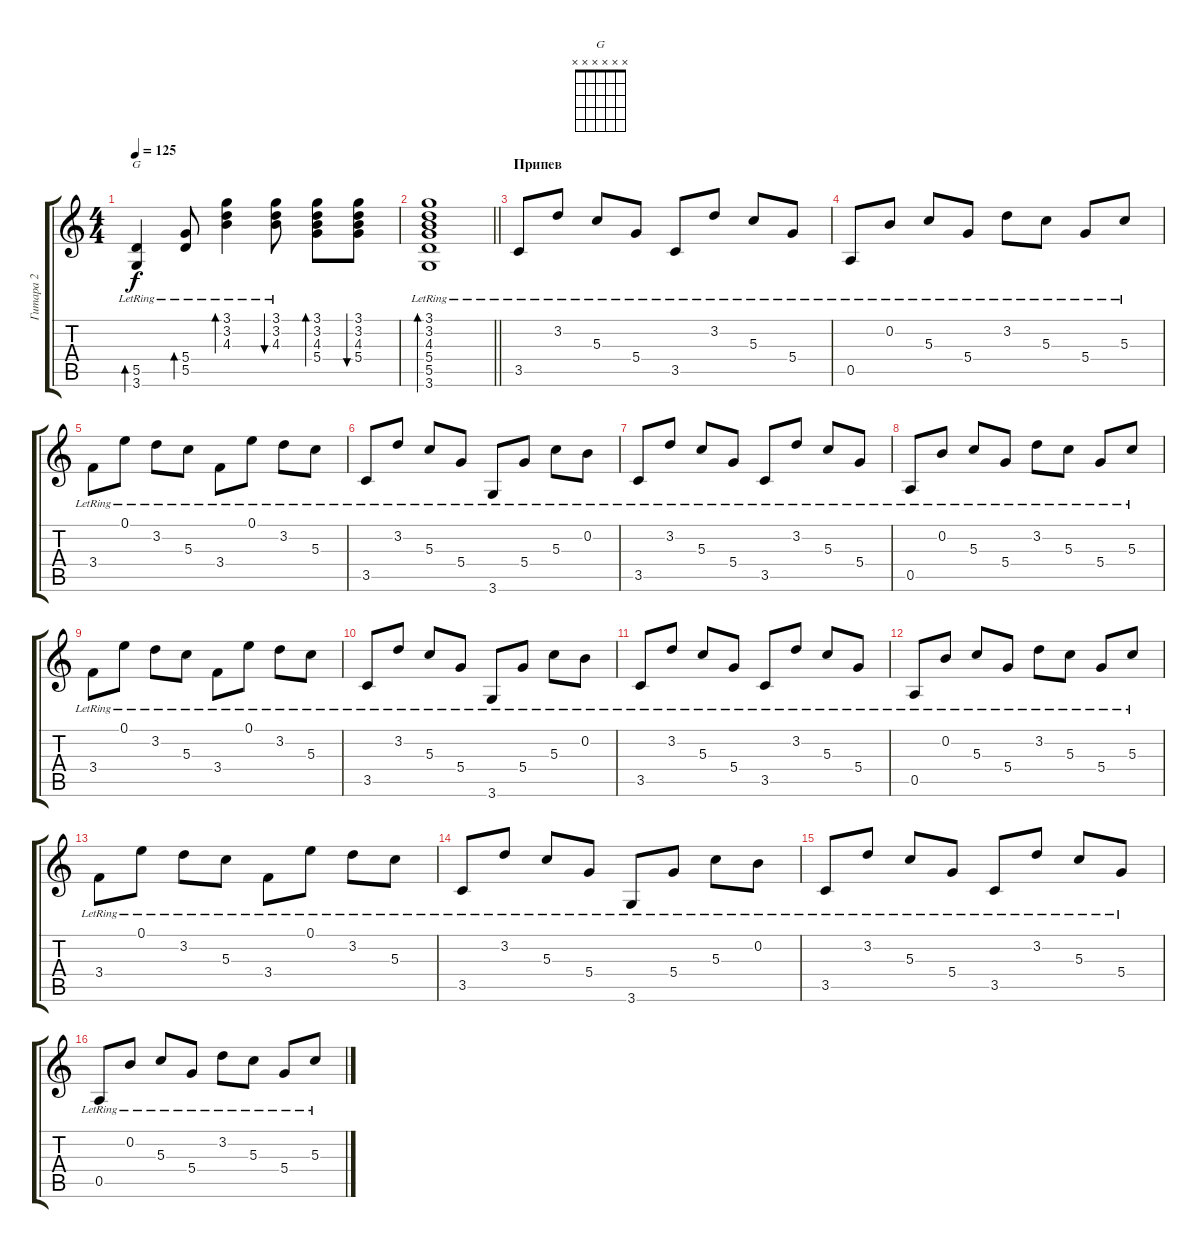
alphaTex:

\track ("Гитара 2" "Гитара 2") {instrument acousticguitarnylon}
\staff {score tabs}
\tuning (E4 B3 G3 D3 A2 E2) {hide}
\chord ("G" x x x x x x)
\ts (4 4)
\tempo 125
\clef g2
\ks c
(5.5{lr} 3.6{lr}).4{bd 60 ch "G" dy f} (5.4{lr} 5.5{lr}).8{bd 60} (3.1{lr} 3.2{lr} 4.3{lr}).4{bd 60} (3.1{lr} 3.2{lr} 4.3{lr}).8{bu 60} (3.1 3.2 4.3 5.4).8{bd 60} (3.1 3.2 4.3 5.4).8{bu 60} |
\barLineRight lightlight
(3.1 3.2 4.3 5.4 5.5{lr} 3.6{lr}).1{bd 60} |
\section ("" "Припев")
3.5{lr}.8{volume 13} 3.2{lr}.8 5.3{lr}.8 5.4{lr}.8 3.5{lr}.8 3.2{lr}.8 5.3{lr}.8 5.4{lr}.8 |
0.5{lr}.8 0.2{lr}.8 5.3{lr}.8 5.4{lr}.8 3.2{lr}.8 5.3{lr}.8 5.4{lr}.8 5.3{lr}.8 |
3.4{lr}.8 0.1{lr}.8 3.2{lr}.8 5.3{lr}.8 3.4{lr}.8 0.1{lr}.8 3.2{lr}.8 5.3{lr}.8 |
3.5{lr}.8 3.2{lr}.8 5.3{lr}.8 5.4{lr}.8 3.6{lr}.8 5.4{lr}.8 5.3{lr}.8 0.2{lr}.8 |
3.5{lr}.8 3.2{lr}.8 5.3{lr}.8 5.4{lr}.8 3.5{lr}.8 3.2{lr}.8 5.3{lr}.8 5.4{lr}.8 |
0.5{lr}.8 0.2{lr}.8 5.3{lr}.8 5.4{lr}.8 3.2{lr}.8 5.3{lr}.8 5.4{lr}.8 5.3{lr}.8 |
3.4{lr}.8 0.1{lr}.8 3.2{lr}.8 5.3{lr}.8 3.4{lr}.8 0.1{lr}.8 3.2{lr}.8 5.3{lr}.8 |
3.5{lr}.8 3.2{lr}.8 5.3{lr}.8 5.4{lr}.8 3.6{lr}.8 5.4{lr}.8 5.3{lr}.8 0.2{lr}.8 |
3.5{lr}.8 3.2{lr}.8 5.3{lr}.8 5.4{lr}.8 3.5{lr}.8 3.2{lr}.8 5.3{lr}.8 5.4{lr}.8 |
0.5{lr}.8 0.2{lr}.8 5.3{lr}.8 5.4{lr}.8 3.2{lr}.8 5.3{lr}.8 5.4{lr}.8 5.3{lr}.8 |
3.4{lr}.8 0.1{lr}.8 3.2{lr}.8 5.3{lr}.8 3.4{lr}.8 0.1{lr}.8 3.2{lr}.8 5.3{lr}.8 |
3.5{lr}.8 3.2{lr}.8 5.3{lr}.8 5.4{lr}.8 3.6{lr}.8 5.4{lr}.8 5.3{lr}.8 0.2{lr}.8 |
3.5{lr}.8 3.2{lr}.8 5.3{lr}.8 5.4{lr}.8 3.5{lr}.8 3.2{lr}.8 5.3{lr}.8 5.4{lr}.8 |
0.5{lr}.8 0.2{lr}.8 5.3{lr}.8 5.4{lr}.8 3.2{lr}.8 5.3{lr}.8 5.4{lr}.8 5.3{lr}.8
